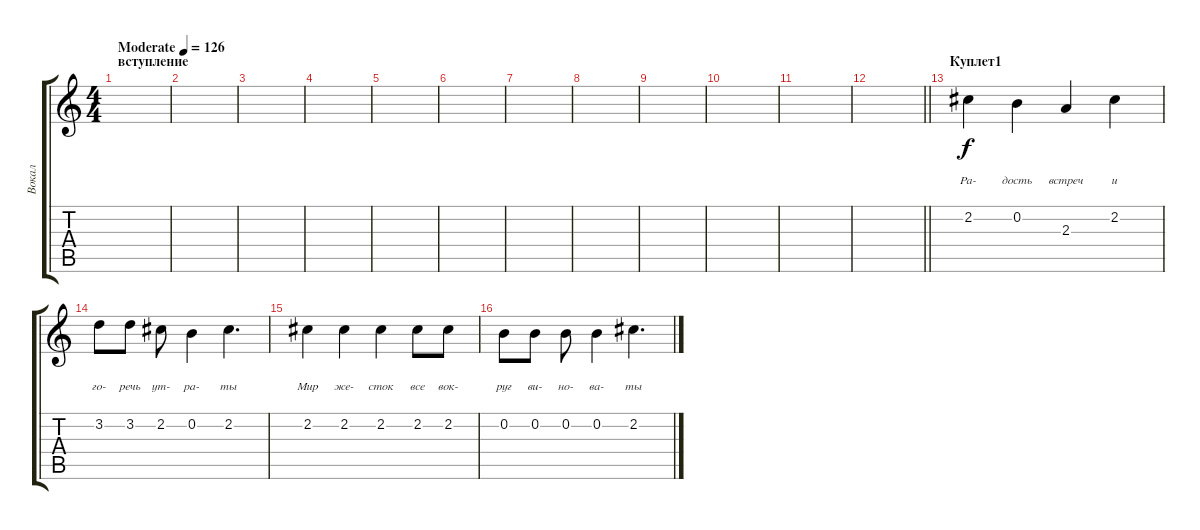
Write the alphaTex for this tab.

\track ("Вокал" "Вокал") {instrument overdrivenguitar}
\staff {score tabs}
\tuning (E4 B3 G3 D3 A2 E2) {hide}
\ts (4 4)
\section ("" "вступление")
\tempo (126 "Moderate")
\clef g2
\ks c
|
|
|
|
|
|
|
|
|
|
|
\barLineRight lightlight
|
\section ("" "Куплет1")
2.2.4{lyrics (0 "") lyrics (1 "") lyrics (2 "") lyrics (3 "Ра-") lyrics (4 "")} 0.2.4{lyrics (0 "") lyrics (1 "") lyrics (2 "") lyrics (3 "дость") lyrics (4 "")} 2.3.4{lyrics (0 "") lyrics (1 "") lyrics (2 "") lyrics (3 "встреч") lyrics (4 "")} 2.2.4{lyrics (0 "") lyrics (1 "") lyrics (2 "") lyrics (3 "и") lyrics (4 "")} |
3.2.8{lyrics (0 "") lyrics (1 "") lyrics (2 "") lyrics (3 "го-") lyrics (4 "")} 3.2.8{lyrics (0 "") lyrics (1 "") lyrics (2 "") lyrics (3 "речь") lyrics (4 "")} 2.2.8{lyrics (0 "") lyrics (1 "") lyrics (2 "") lyrics (3 "ут-") lyrics (4 "")} 0.2.4{lyrics (0 "") lyrics (1 "") lyrics (2 "") lyrics (3 "ра-") lyrics (4 "")} 2.2.4{d lyrics (0 "") lyrics (1 "") lyrics (2 "") lyrics (3 "ты") lyrics (4 "")} |
2.2.4{lyrics (0 "") lyrics (1 "") lyrics (2 "") lyrics (3 "Мир") lyrics (4 "")} 2.2.4{lyrics (0 "") lyrics (1 "") lyrics (2 "") lyrics (3 "же-") lyrics (4 "")} 2.2.4{lyrics (0 "") lyrics (1 "") lyrics (2 "") lyrics (3 "сток") lyrics (4 "")} 2.2.8{lyrics (0 "") lyrics (1 "") lyrics (2 "") lyrics (3 "все") lyrics (4 "")} 2.2.8{lyrics (0 "") lyrics (1 "") lyrics (2 "") lyrics (3 "вок-") lyrics (4 "")} |
0.2.8{lyrics (0 "") lyrics (1 "") lyrics (2 "") lyrics (3 "руг") lyrics (4 "")} 0.2.8{lyrics (0 "") lyrics (1 "") lyrics (2 "") lyrics (3 "ви-") lyrics (4 "")} 0.2.8{lyrics (0 "") lyrics (1 "") lyrics (2 "") lyrics (3 "но-") lyrics (4 "")} 0.2.4{lyrics (0 "") lyrics (1 "") lyrics (2 "") lyrics (3 "ва-") lyrics (4 "")} 2.2.4{d lyrics (0 "") lyrics (1 "") lyrics (2 "") lyrics (3 "ты") lyrics (4 "")}
